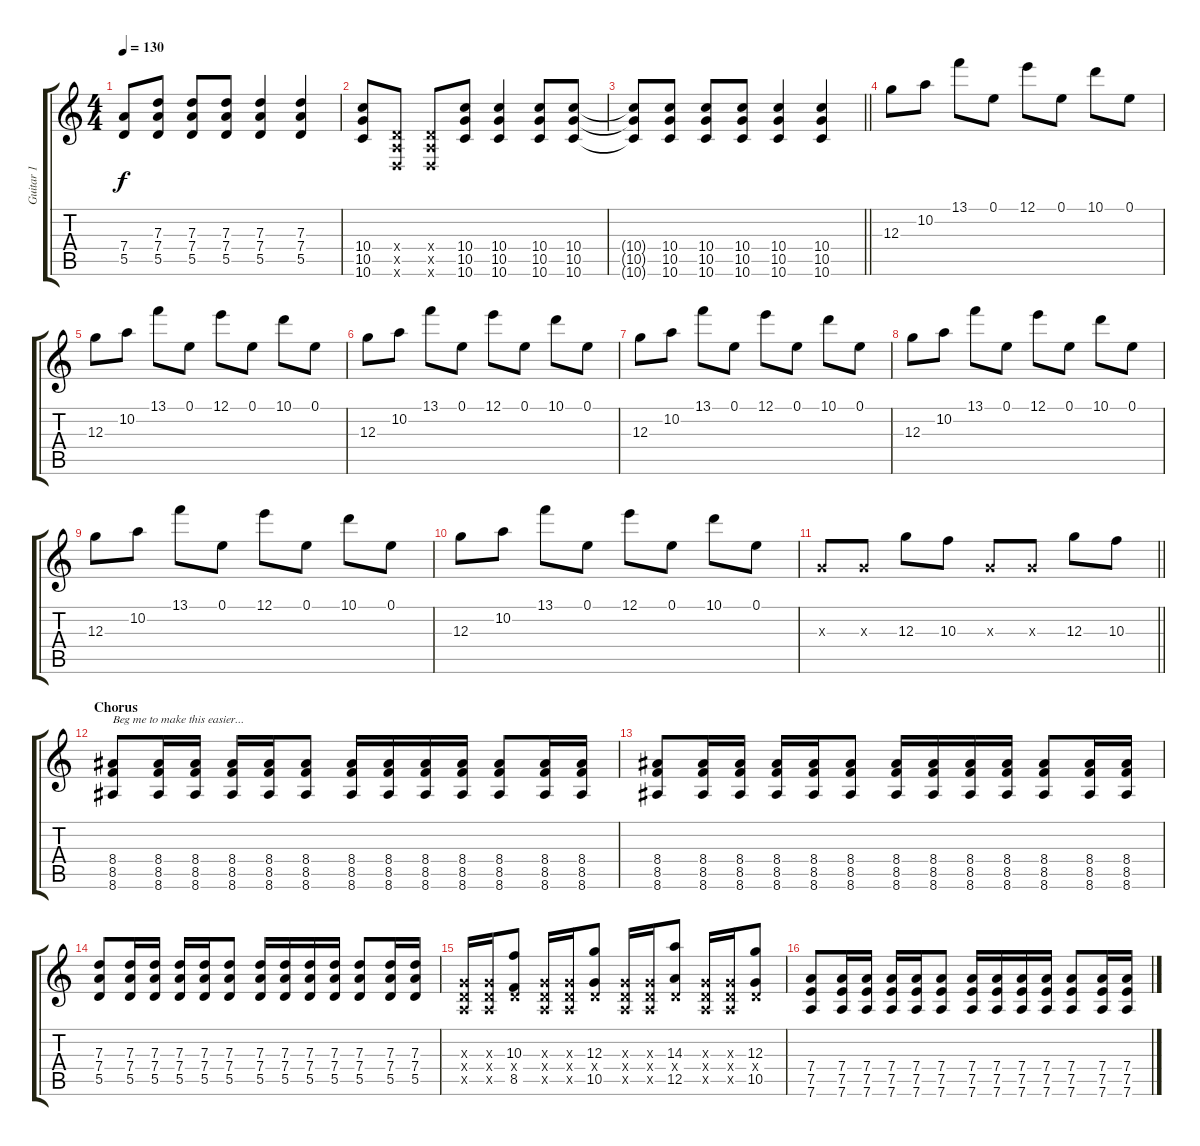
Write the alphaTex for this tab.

\track ("Guitar 1" "Guitar 1") {instrument acousticguitarsteel}
\staff {score tabs}
\tuning (E4 B3 G3 D3 A2 D2) {hide}
\ts (4 4)
\tempo 130
\clef g2
\ks c
(7.4{t} 5.5{t}).8{dy f} (7.3 7.4 5.5).8 (7.3 7.4 5.5).8 (7.3 7.4 5.5).8 (7.3 7.4 5.5).4 (7.3 7.4 5.5).4 |
(10.4 10.5 10.6).8 (0.4{x} 0.5{x} 0.6{x}).8 (0.4{x} 0.5{x} 0.6{x}).8 (10.4 10.5 10.6).8 (10.4 10.5 10.6).4 (10.4 10.5 10.6).8 (10.4 10.5 10.6).8 |
\barLineRight lightlight
(10.4{t} 10.5{t} 10.6{t}).8 (10.4 10.5 10.6).8 (10.4 10.5 10.6).8 (10.4 10.5 10.6).8 (10.4 10.5 10.6).4 (10.4 10.5 10.6).4 |
12.3.8 10.2.8 13.1.8 0.1.8 12.1.8 0.1.8 10.1.8 0.1.8 |
12.3.8 10.2.8 13.1.8 0.1.8 12.1.8 0.1.8 10.1.8 0.1.8 |
12.3.8 10.2.8 13.1.8 0.1.8 12.1.8 0.1.8 10.1.8 0.1.8 |
12.3.8 10.2.8 13.1.8 0.1.8 12.1.8 0.1.8 10.1.8 0.1.8 |
12.3.8 10.2.8 13.1.8 0.1.8 12.1.8 0.1.8 10.1.8 0.1.8 |
12.3.8 10.2.8 13.1.8 0.1.8 12.1.8 0.1.8 10.1.8 0.1.8 |
12.3.8 10.2.8 13.1.8 0.1.8 12.1.8 0.1.8 10.1.8 0.1.8 |
\barLineRight lightlight
0.3{x}.8 0.3{x}.8 12.3.8 10.3.8 0.3{x}.8 0.3{x}.8 12.3.8 10.3.8 |
\section ("" "Chorus")
(8.4 8.5 8.6).8{txt "Beg me to make this easier..."} (8.4 8.5 8.6).16 (8.4 8.5 8.6).16 (8.4 8.5 8.6).16 (8.4 8.5 8.6).16 (8.4 8.5 8.6).8 (8.4 8.5 8.6).16 (8.4 8.5 8.6).16 (8.4 8.5 8.6).16 (8.4 8.5 8.6).16 (8.4 8.5 8.6).8 (8.4 8.5 8.6).16 (8.4 8.5 8.6).16 |
(8.4 8.5 8.6).8 (8.4 8.5 8.6).16 (8.4 8.5 8.6).16 (8.4 8.5 8.6).16 (8.4 8.5 8.6).16 (8.4 8.5 8.6).8 (8.4 8.5 8.6).16 (8.4 8.5 8.6).16 (8.4 8.5 8.6).16 (8.4 8.5 8.6).16 (8.4 8.5 8.6).8 (8.4 8.5 8.6).16 (8.4 8.5 8.6).16 |
(7.3 7.4 5.5).8 (7.3 7.4 5.5).16 (7.3 7.4 5.5).16 (7.3 7.4 5.5).16 (7.3 7.4 5.5).16 (7.3 7.4 5.5).8 (7.3 7.4 5.5).16 (7.3 7.4 5.5).16 (7.3 7.4 5.5).16 (7.3 7.4 5.5).16 (7.3 7.4 5.5).8 (7.3 7.4 5.5).16 (7.3 7.4 5.5).16 |
(0.3{x} 0.4{x} 0.5{x}).16 (0.3{x} 0.4{x} 0.5{x}).16 (10.3 0.4{x} 8.5).8 (0.3{x} 0.4{x} 0.5{x}).16 (0.3{x} 0.4{x} 0.5{x}).16 (12.3 0.4{x} 10.5).8 (0.3{x} 0.4{x} 0.5{x}).16 (0.3{x} 0.4{x} 0.5{x}).16 (14.3 0.4{x} 12.5).8 (0.3{x} 0.4{x} 0.5{x}).16 (0.3{x} 0.4{x} 0.5{x}).16 (12.3 0.4{x} 10.5).8 |
(7.4 7.5 7.6).8 (7.4 7.5 7.6).16 (7.4 7.5 7.6).16 (7.4 7.5 7.6).16 (7.4 7.5 7.6).16 (7.4 7.5 7.6).8 (7.4 7.5 7.6).16 (7.4 7.5 7.6).16 (7.4 7.5 7.6).16 (7.4 7.5 7.6).16 (7.4 7.5 7.6).8 (7.4 7.5 7.6).16 (7.4 7.5 7.6).16
